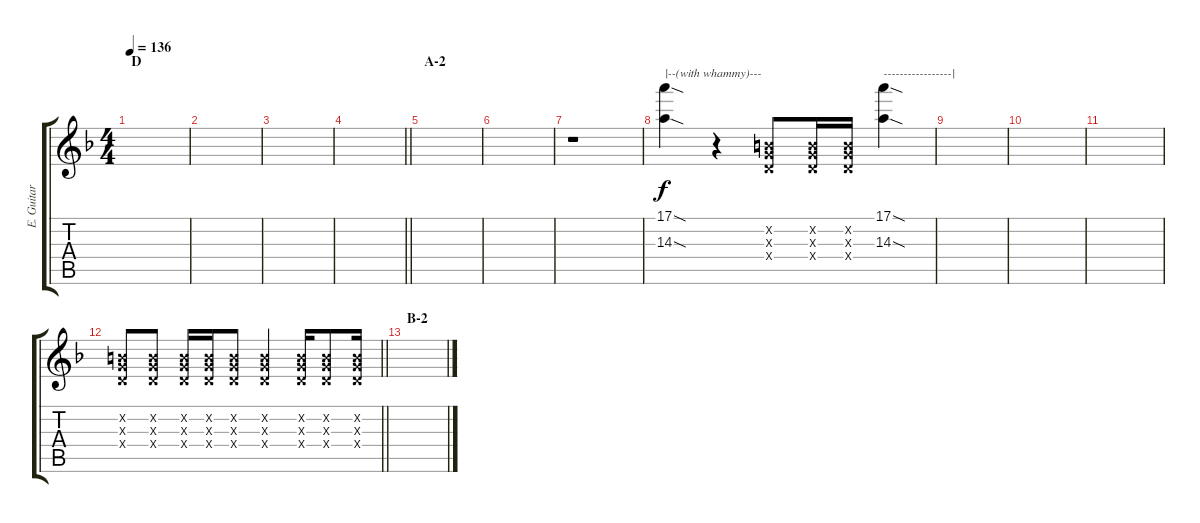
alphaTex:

\track ("E. Guitar III" "E. Guitar ") {instrument distortionguitar}
\staff {score tabs}
\tuning (E4 B3 G3 D3 A2 D2) {hide}
\ts (4 4)
\section ("" "D")
\tempo 136
\clef g2
\ks dminor
|
|
|
\barLineRight lightlight
|
\section ("" "A-2")
|
|
r.1 |
(17.1{sod} 14.3{sod}).4{txt "|--(with whammy)---"} r.4 (0.2{x} 0.3{x} 0.4{x}).8 (0.2{x} 0.3{x} 0.4{x}).16 (0.2{x} 0.3{x} 0.4{x}).16 (17.1{sod} 14.3{sod}).4{txt "-----------------|"} |
|
|
|
\barLineRight lightlight
(0.2{x} 0.3{x} 0.4{x}).8 (0.2{x} 0.3{x} 0.4{x}).8 (0.2{x} 0.3{x} 0.4{x}).16 (0.2{x} 0.3{x} 0.4{x}).16 (0.2{x} 0.3{x} 0.4{x}).8 (0.2{x} 0.3{x} 0.4{x}).4 (0.2{x} 0.3{x} 0.4{x}).16 (0.2{x} 0.3{x} 0.4{x}).8 (0.2{x} 0.3{x} 0.4{x}).16 |
\section ("" "B-2")
